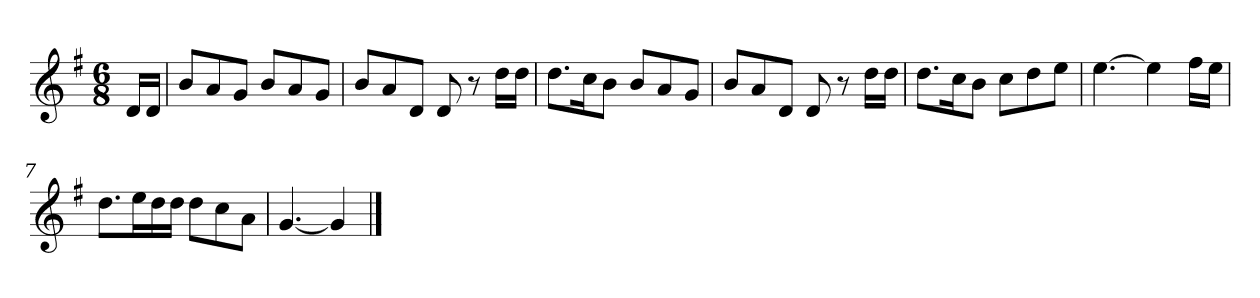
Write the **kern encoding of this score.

**kern
*part1
*staff1
*k[f#]
*M6/8
*MM120
=
16dLL
16dJJ
=1
8bL
8a
8gJ
8bL
8a
8gJ
=2
8bL
8a
8dJ
8d
8r
16ddLL
16ddJJ
=3
8.ddL
16ccK
8bJ
8bL
8a
8gJ
=4
8bL
8a
8dJ
8d
8r
16ddLL
16ddJJ
=5
8.ddL
16ccK
8bJ
8ccL
8dd
8eeJ
=6
[4.ee
4ee]
16ff#LL
16eeJJ
=7
8.ddL
16eeL
16dd
16ddJJ
8ddL
8cc
8aJ
=8
[4.g
4g]
==
*-
